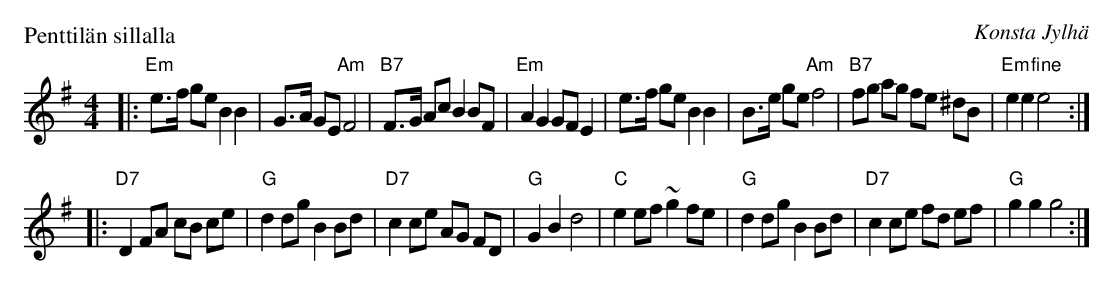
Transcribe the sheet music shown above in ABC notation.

X:1
P: Penttil\"an sillalla
C: Konsta Jylh\"a
M: 4/4
L: 1/8
K: Em
|: "Em"e>f ge B2 B2 | G>A GE "Am"F4 | "B7"F>G Ac B2 BF | "Em"A2 G2 GF E2 \
| e>f ge B2 B2 | B>e ge "Am"f4 | "B7"fg ag fe ^dB | "Em"e2 e2 "fine"e4 :|
|: "D7"D2 FA cB ce | "G"d2 dg B2 Bd | "D7"c2 ce AG FD | "G"G2 B2 d4 \
| "C"e2 ef ~g2 fe | "G"d2 dg B2 Bd | "D7"c2 ce fd ef | "G"g2 g2 g4 :|
